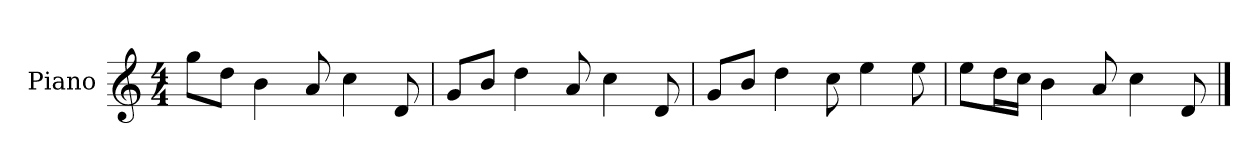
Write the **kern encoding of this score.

**kern
*part1
*staff1
*I"Piano
*I'P-no
*clefG2
*k[]
*M4/4
*MM90
=1
8gg\L
8dd\J
4b\
8a/
4cc\
8d/
=2
8g/L
8b/J
4dd\
8a/
4cc\
8d/
=3
8g/L
8b/J
4dd\
8cc\
4ee\
8ee\
=4
8ee\L
16dd\L
16cc\JJ
4b\
8a/
4cc\
8d/
==
*-
